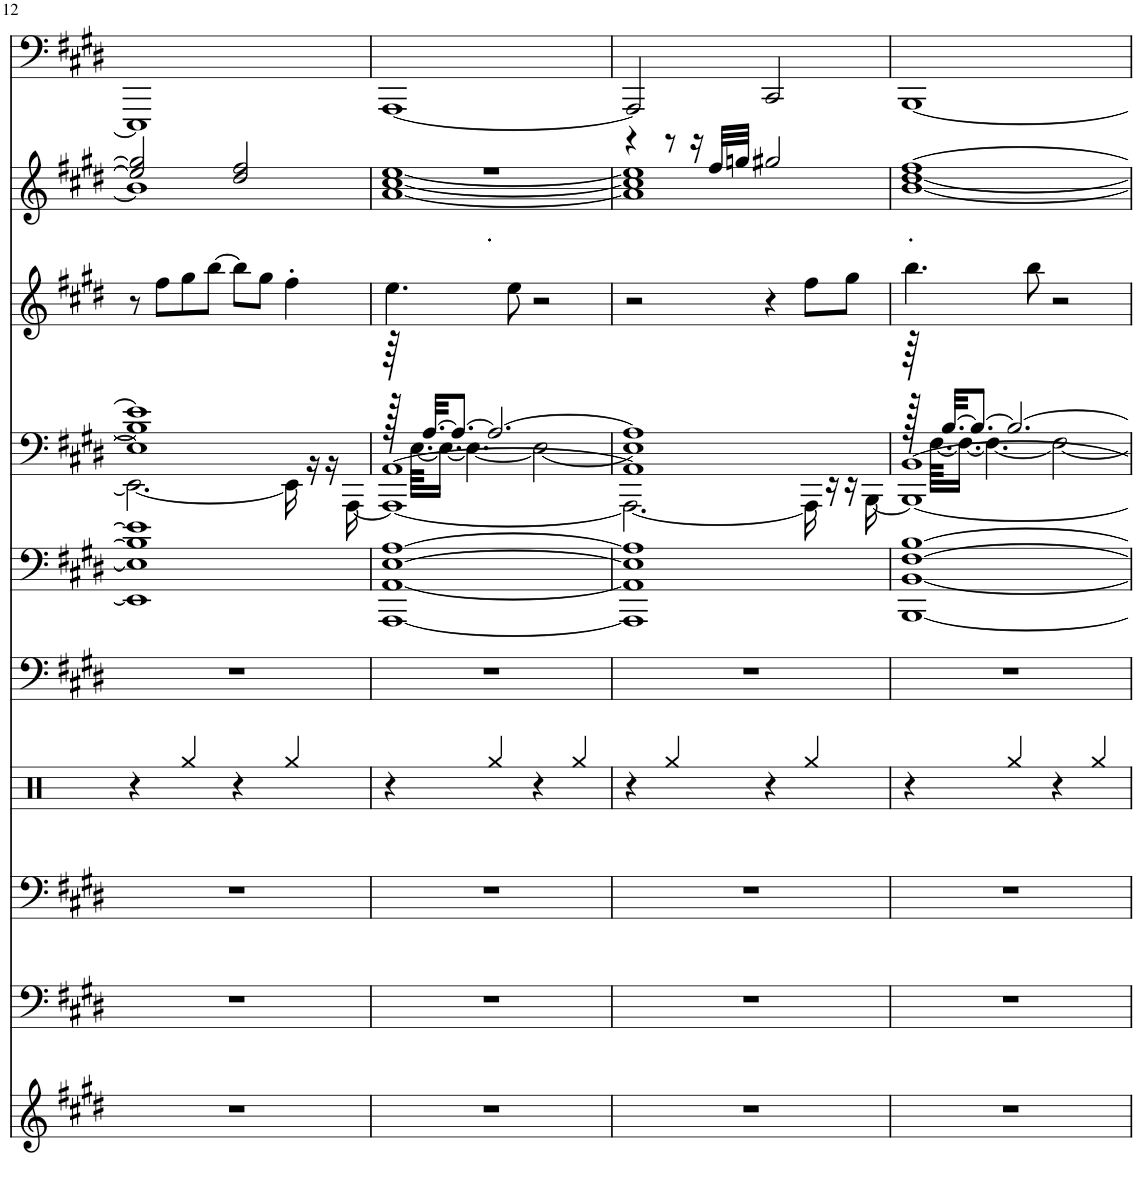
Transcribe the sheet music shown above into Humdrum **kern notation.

**kern	**kern	**kern	**kern	**kern	**kern	**kern	**kern	**kern	**text	**kern
*part10	*part9	*part8	*part7	*part6	*part5	*part4	*part3	*part2	*part2	*part1
*staff10	*staff9	*staff8	*staff7	*staff6	*staff5	*staff4	*staff3	*staff2	*staff2	*staff1
*I"Bandoneon	*I"Clean Guitar	*I"Muted Guitar	*I"Percussion	*I"Muted Guitar	*I"Steel Gtr.	*I"Steel Gtr.	*I"Drawbar Organ	*I"Perc. Organ	*	*I"Fingered Bass
!!LO:PB:g=z
*clefG2	*clefF4	*clefF4	*clefX	*clefF4	*clefF4	*clefF4	*clefG2	*clefG2	*	*clefF4
*k[f#c#g#d#]	*k[f#c#g#d#]	*k[f#c#g#d#]	*k[]	*k[f#c#g#d#]	*k[f#c#g#d#]	*k[f#c#g#d#]	*k[f#c#g#d#]	*k[f#c#g#d#]	*	*k[f#c#g#d#]
*M4/4	*M4/4	*M4/4	*M4/4	*M4/4	*M4/4	*M4/4	*M4/4	*M4/4	*	*M4/4
=12	=12	=12	=12	=12	=12	=12	=12	=12	=12	=12
*	*	*	*	*	*	*^	*	*^	*	*
*	*	*	*	*	*	*	*^	*	*	*	*	*
*	*	*	*	*	*	*	*	*^	*	*	*	*	*
1r	1r	1r	4r	1r	1EE] 1E] 1B] 1e]	1e]	1B]	1E]	2.EE\_	8r	2ee/] 2gg#/]	1b]	.	1EEE]
.	.	.	.	.	.	.	.	.	.	8ff#\L	.	.	.	.
.	.	.	4Rgg/	.	.	.	.	.	.	8gg#\	.	.	.	.
.	.	.	.	.	.	.	.	.	.	[8bb\J	.	.	.	.
.	.	.	4r	.	.	.	.	.	.	8bb\L]	2dd#/ 2ff#/	.	.	.
.	.	.	.	.	.	.	.	.	.	8gg#\J	.	.	.	.
.	.	.	4Rgg/	.	.	.	.	.	16EE\]	4ff#'\	.	.	.	.
.	.	.	.	.	.	.	.	.	16r	.	.	.	.	.
.	.	.	.	.	.	.	.	.	16r	.	.	.	.	.
.	.	.	.	.	.	.	.	.	[16AAA\	.	.	.	.	.
=13	=13	=13	=13	=13	=13	=13	=13	=13	=13	=13	=13	=13	=13	=13
!	!	!	!	!	!	!	!	!	!	!	!	!	!LO:LY:b	!
1r	1r	1r	4r	1r	[1AAA [1AA [1E [1A	64r	128r	[1AA	1AAA_	4.ee\	1r	[1a [1cc# [1ee	.	[1AAA
.	.	.	.	.	.	.	[64.E\KKLL	.	.	.	.	.	.	.
.	.	.	.	.	.	[32.A/KKL	.	.	.	.	.	.	.	.
.	.	.	.	.	.	.	16.E\JJ_	.	.	.	.	.	.	.
.	.	.	.	.	.	8.A/J_	.	.	.	.	.	.	.	.
.	.	.	.	.	.	.	4.E\_	.	.	.	.	.	.	.
.	.	.	4Rgg/	.	.	2.A/_	.	.	.	.	.	.	.	.
.	.	.	.	.	.	.	.	.	.	8ee\	.	.	.	.
.	.	.	4r	.	.	.	2E\_	.	.	2r	.	.	.	.
.	.	.	4Rgg/	.	.	.	.	.	.	.	.	.	.	.
=14	=14	=14	=14	=14	=14	=14	=14	=14	=14	=14	=14	=14	=14	=14
1r	1r	1r	4r	1r	1AAA] 1AA] 1E] 1A]	1A]	1E]	1AA]	2.AAA\_	2r	4r	1a] 1cc#] 1ee]	.	2AAA/]
.	.	.	4Rgg/	.	.	.	.	.	.	.	8r	.	.	.
.	.	.	.	.	.	.	.	.	.	.	16r	.	.	.
.	.	.	.	.	.	.	.	.	.	.	32ff#/LLL	.	.	.
.	.	.	.	.	.	.	.	.	.	.	32ggn/JJJ	.	.	.
.	.	.	4r	.	.	.	.	.	.	4r	2gg#X/	.	.	2CC#/
.	.	.	4Rgg/	.	.	.	.	.	16AAA\]	8ff#\L	.	.	.	.
.	.	.	.	.	.	.	.	.	16r	.	.	.	.	.
.	.	.	.	.	.	.	.	.	16r	8gg#\J	.	.	.	.
.	.	.	.	.	.	.	.	.	[16BBB\	.	.	.	.	.
=15	=15	=15	=15	=15	=15	=15	=15	=15	=15	=15	=15	=15	=15	=15
!	!	!	!	!	!	!	!	!	!	!	!	!	!LO:LY:b	!
1r	1r	1r	4r	1r	[1BBB [1BB [1F# [1B	64r	128r	[1BB	1BBB_	4.bb\	[1ff#	[1b [1dd#	.	[1BBB
.	.	.	.	.	.	.	[64.F#\KKLL	.	.	.	.	.	.	.
.	.	.	.	.	.	[32.B/KKL	.	.	.	.	.	.	.	.
.	.	.	.	.	.	.	16.F#\JJ_	.	.	.	.	.	.	.
.	.	.	.	.	.	8.B/J_	.	.	.	.	.	.	.	.
.	.	.	.	.	.	.	4.F#\_	.	.	.	.	.	.	.
.	.	.	4Rgg/	.	.	2.B/_	.	.	.	.	.	.	.	.
.	.	.	.	.	.	.	.	.	.	8bb\	.	.	.	.
.	.	.	4r	.	.	.	2F#\_	.	.	2r	.	.	.	.
.	.	.	4Rgg/	.	.	.	.	.	.	.	.	.	.	.
*	*	*	*	*	*	*v	*v	*v	*v	*	*v	*v	*	*
=	=	=	=	=	=	=	=	=	=	=
*-	*-	*-	*-	*-	*-	*-	*-	*-	*-	*-
